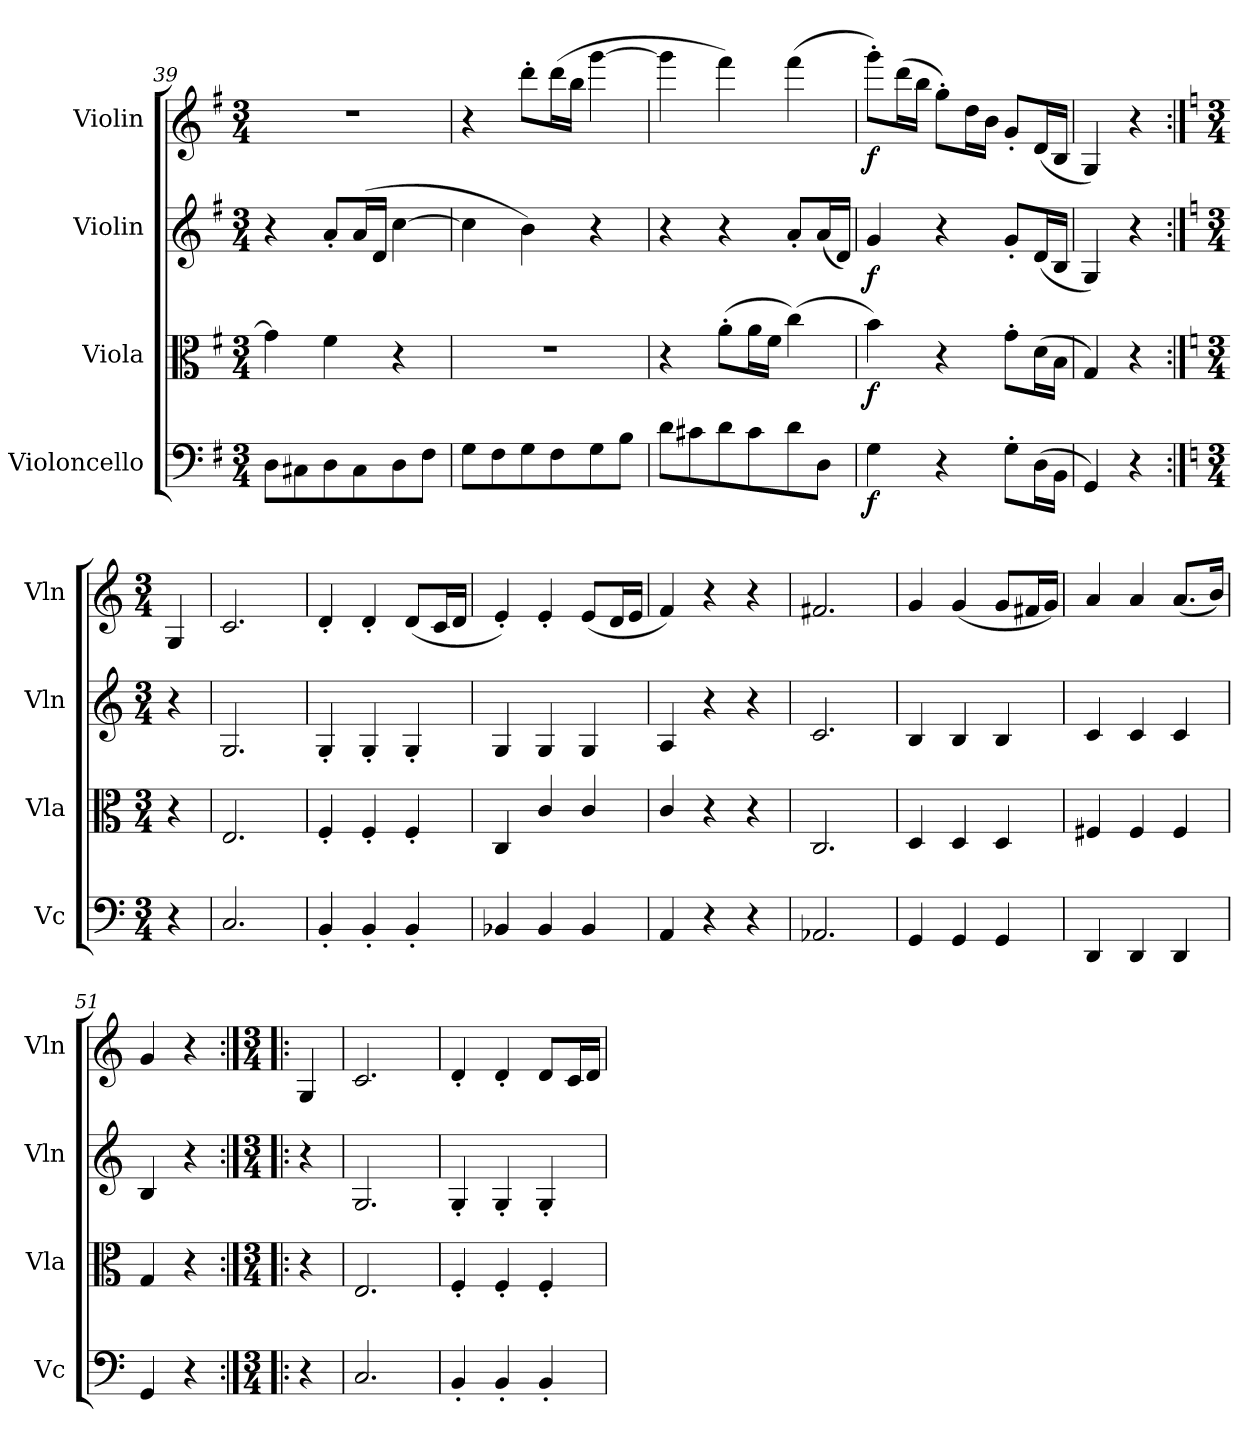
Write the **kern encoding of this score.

**kern	**dynam	**kern	**dynam	**kern	**dynam	**kern	**dynam
*part4	*part4	*part3	*part3	*part2	*part2	*part1	*part1
*staff4	*staff4	*staff3	*staff3	*staff2	*staff2	*staff1	*staff1
*I"Violoncello	*	*I"Viola	*	*I"Violin	*	*I"Violin	*
*I'Vc	*	*I'Vla	*	*I'Vln	*	*I'Vln	*
*clefF4	*	*clefC3	*	*clefG2	*	*clefG2	*
*k[f#]	*	*k[f#]	*	*k[f#]	*	*k[f#]	*
*G:	*	*G:	*	*G:	*	*G:	*
*M3/4	*	*M3/4	*	*M3/4	*	*M3/4	*
=39	=39	=39	=39	=39	=39	=39	=39
8D\L	.	4g\]	.	4r	.	2.r	.
8C#X\	.	.	.	.	.	.	.
8D\	.	4f#\	.	8a'/L	.	.	.
8C#\	.	.	.	(16a/L	.	.	.
.	.	.	.	16d/JJ	.	.	.
8D\	.	4r	.	[4cc\	.	.	.
8F#\J	.	.	.	.	.	.	.
=40	=40	=40	=40	=40	=40	=40	=40
8G\L	.	2.r	.	4cc\]	.	4r	.
8F#\	.	.	.	.	.	.	.
8G\	.	.	.	4b\)	.	8ddd'\L	.
8F#\	.	.	.	.	.	(16ddd\L	.
.	.	.	.	.	.	16bb\JJ	.
8G\	.	.	.	4r	.	[4ggg\	.
8B\J	.	.	.	.	.	.	.
=41	=41	=41	=41	=41	=41	=41	=41
8d\L	.	4r	.	4r	.	4ggg\]	.
8c#X\	.	.	.	.	.	.	.
8d\	.	(8a'\L	.	4r	.	4fff#\)	.
8c#\	.	16a\L	.	.	.	.	.
.	.	16f#\JJ	.	.	.	.	.
8d\	.	(4cc\)	.	8a'/L	.	(4fff#\	.
8D\J	.	.	.	(16a/L	.	.	.
.	.	.	.	16d/JJ)	.	.	.
=42	=42	=42	=42	=42	=42	=42	=42
4G\	f	4b\)	f	4g/	f	8ggg'\L)	f
.	.	.	.	.	.	(16ddd\L	.
.	.	.	.	.	.	16bb\JJ	.
4r	.	4r	.	4r	.	8gg'\L)	.
.	.	.	.	.	.	16dd\L	.
.	.	.	.	.	.	16b\JJ	.
8G'\L	.	8g'\L	.	8g'/L	.	8g'/L	.
(16D\L	.	(16d\L	.	(16d/L	.	(16d/L	.
16BB\JJ	.	16B\JJ	.	16B/JJ	.	16B/JJ	.
=43	=43	=43	=43	=43	=43	=43	=43
4GG/)	.	4G/)	.	4G/)	.	4G/)	.
4r	.	4r	.	4r	.	4r	.
=:|!	=:|!	=:|!	=:|!	=:|!	=:|!	=:|!	=:|!
*k[]	*	*k[]	*	*k[]	*	*k[]	*
*M3/4	*	*M3/4	*	*M3/4	*	*M3/4	*
4r	.	4r	.	4r	.	4G/	.
=44	=44	=44	=44	=44	=44	=44	=44
2.C/	.	2.E/	.	2.G/	.	2.c/	.
=45	=45	=45	=45	=45	=45	=45	=45
4BB'/	.	4F'/	.	4G'/	.	4d'/	.
4BB'/	.	4F'/	.	4G'/	.	4d'/	.
4BB'/	.	4F'/	.	4G'/	.	(8d/L	.
.	.	.	.	.	.	16c/L	.
.	.	.	.	.	.	16d/JJ	.
=46	=46	=46	=46	=46	=46	=46	=46
4BB-X/	.	4C/	.	4G/	.	4e'/)	.
4BB-/	.	4c/	.	4G/	.	4e'/	.
4BB-/	.	4c/	.	4G/	.	(8e/L	.
.	.	.	.	.	.	16d/L	.
.	.	.	.	.	.	16e/JJ	.
=47	=47	=47	=47	=47	=47	=47	=47
4AA/	.	4c/	.	4A/	.	4f/)	.
4r	.	4r	.	4r	.	4r	.
4r	.	4r	.	4r	.	4r	.
=48	=48	=48	=48	=48	=48	=48	=48
2.AA-X/	.	2.C/	.	2.c/	.	2.f#X/	.
=49	=49	=49	=49	=49	=49	=49	=49
4GG/	.	4D/	.	4B/	.	4g/	.
4GG/	.	4D/	.	4B/	.	(4g/	.
4GG/	.	4D/	.	4B/	.	8g/L	.
.	.	.	.	.	.	16f#X/L	.
.	.	.	.	.	.	16g/JJ)	.
=50	=50	=50	=50	=50	=50	=50	=50
4DD/	.	4F#X/	.	4c/	.	4a/	.
4DD/	.	4F#/	.	4c/	.	4a/	.
4DD/	.	4F#/	.	4c/	.	(8.a/L	.
.	.	.	.	.	.	16b/Jk)	.
=51	=51	=51	=51	=51	=51	=51	=51
4GG/	.	4G/	.	4B/	.	4g/	.
4r	.	4r	.	4r	.	4r	.
=:|!|:	=:|!|:	=:|!|:	=:|!|:	=:|!|:	=:|!|:	=:|!|:	=:|!|:
*k[]	*	*k[]	*	*k[]	*	*k[]	*
*M3/4	*	*M3/4	*	*M3/4	*	*M3/4	*
4r	.	4r	.	4r	.	4G/	.
=44	=44	=44	=44	=44	=44	=44	=44
2.C/	.	2.E/	.	2.G/	.	2.c/	.
=45	=45	=45	=45	=45	=45	=45	=45
4BB'/	.	4F'/	.	4G'/	.	4d'/	.
4BB'/	.	4F'/	.	4G'/	.	4d'/	.
4BB'/	.	4F'/	.	4G'/	.	8d/L	.
.	.	.	.	.	.	16c/L	.
.	.	.	.	.	.	16d/JJ	.
=	=	=	=	=	=	=	=
*-	*-	*-	*-	*-	*-	*-	*-
